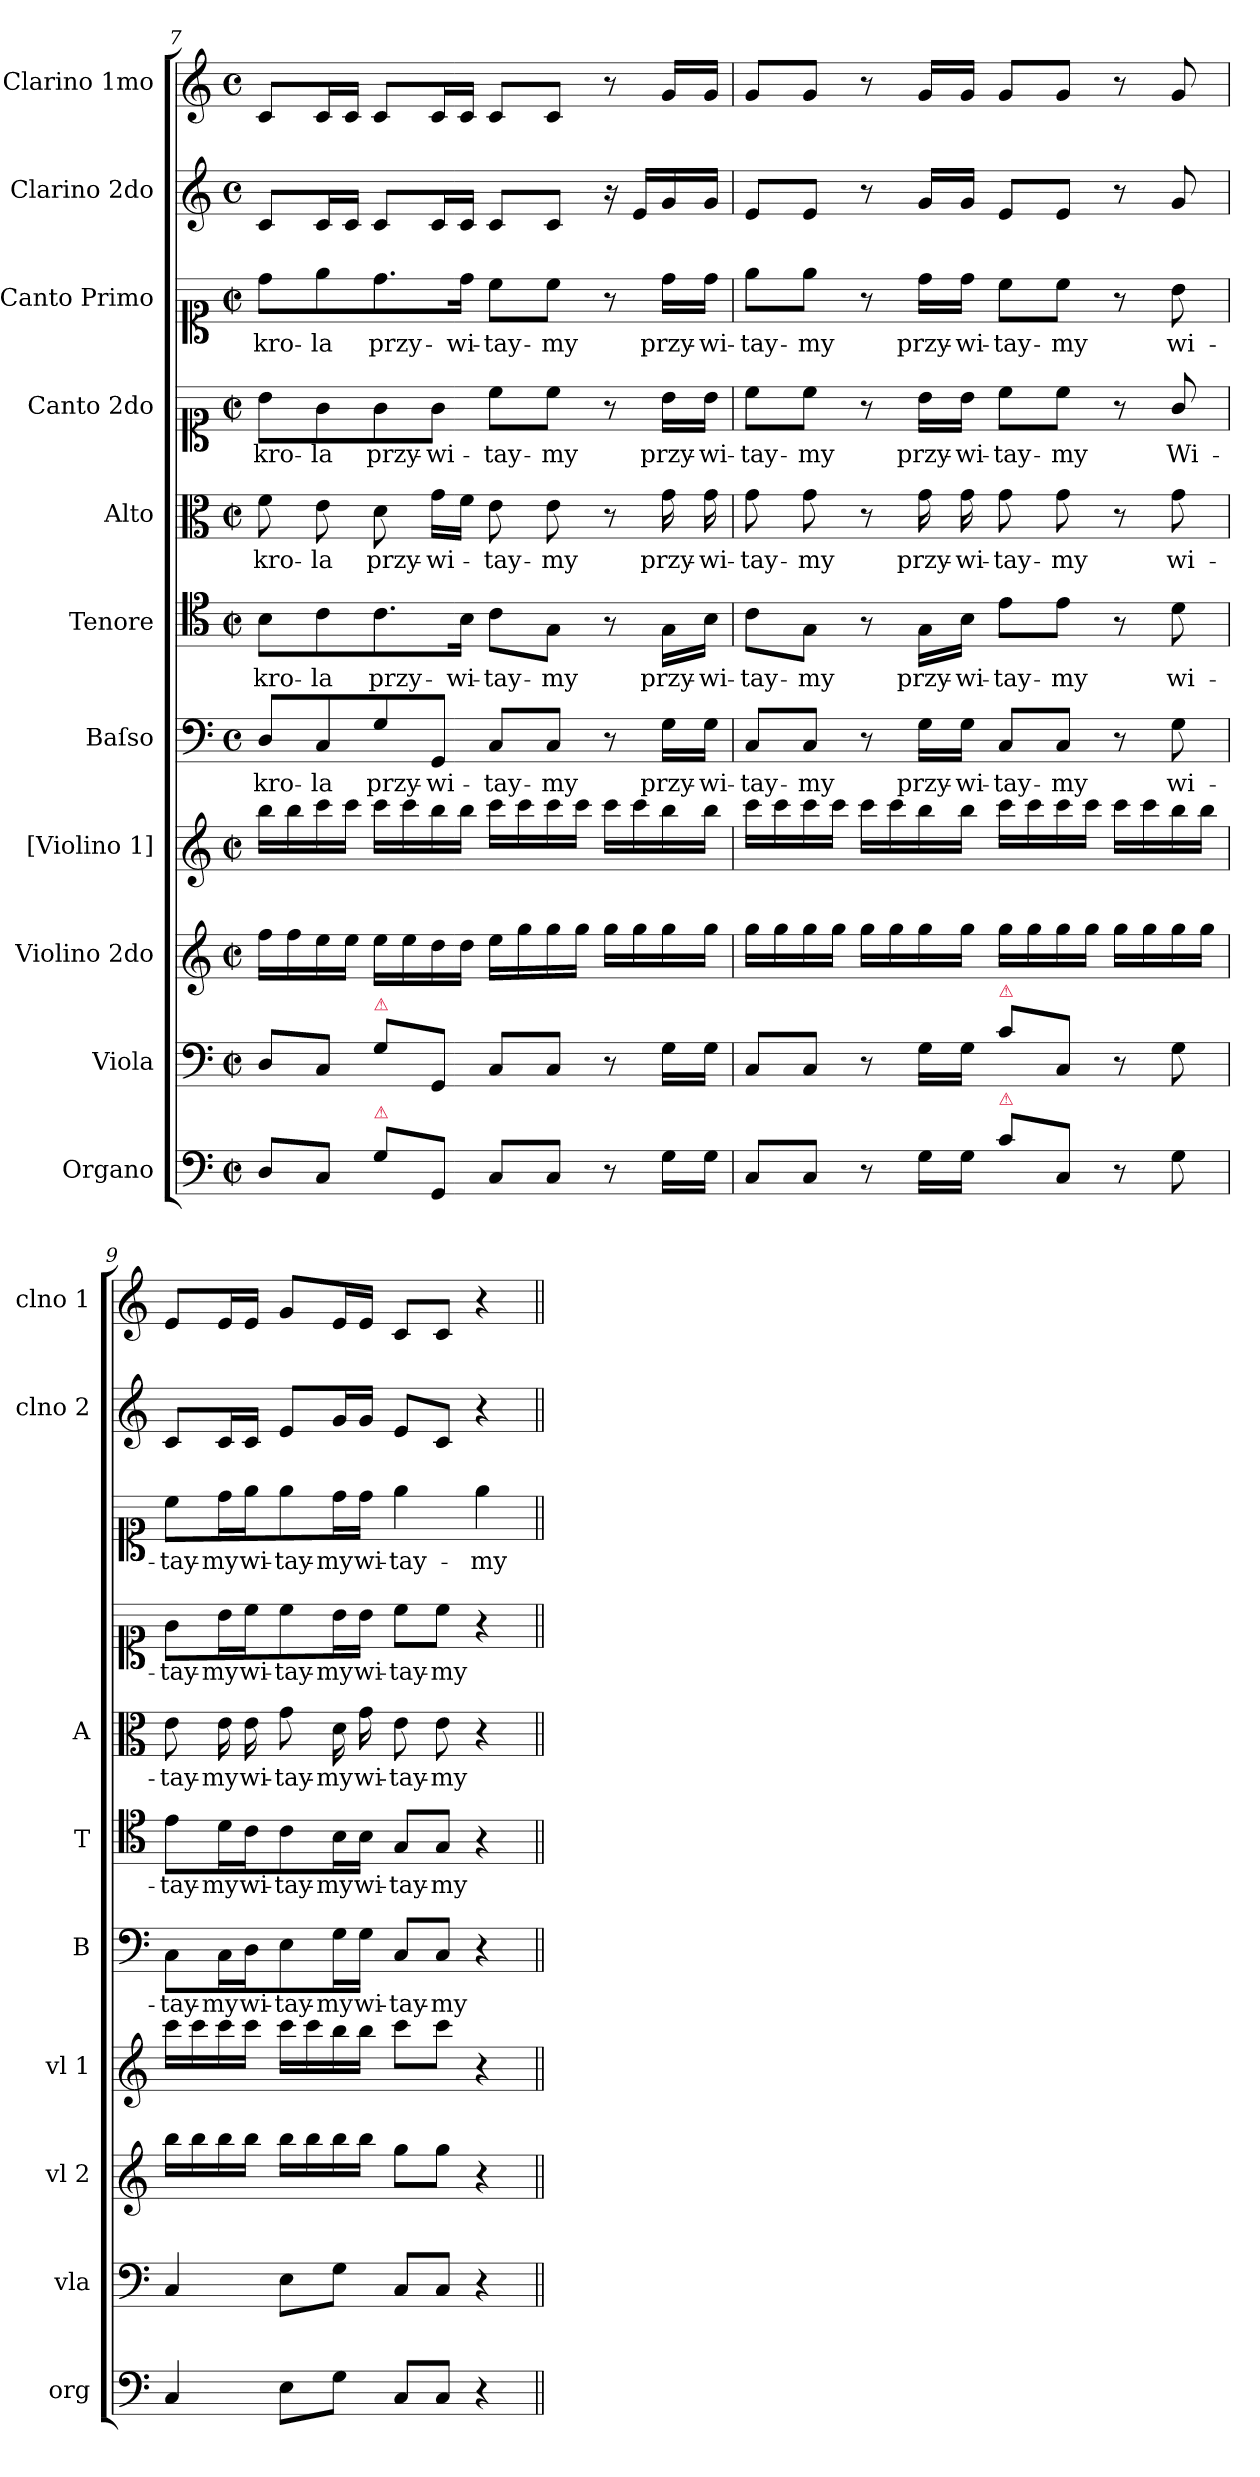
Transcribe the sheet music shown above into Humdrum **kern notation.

**kern	**kern	**kern	**kern	**kern	**text	**kern	**text	**kern	**text	**kern	**text	**kern	**text	**kern	**kern
*part11	*part10	*part9	*part8	*part7	*part7	*part6	*part6	*part5	*part5	*part4	*part4	*part3	*part3	*part2	*part1
*staff11	*staff10	*staff9	*staff8	*staff7	*staff7	*staff6	*staff6	*staff5	*staff5	*staff4	*staff4	*staff3	*staff3	*staff2	*staff1
*I"Organo	*I"Viola	*I"Violino 2do	*I"[Violino 1]	*I"Baſso	*	*I"Tenore	*	*I"Alto	*	*I"Canto 2do	*	*I"Canto Primo	*	*I"Clarino 2do	*I"Clarino 1mo
*I'org	*I'vla	*I'vl 2	*I'vl 1	*I'B	*	*I'T	*	*I'A	*	*	*	*	*	*I'clno 2	*I'clno 1
*clefF4	*clefF4	*clefG2	*clefG2	*clefF4	*	*clefC4	*	*clefC3	*	*clefC1	*	*clefC1	*	*clefG2	*clefG2
*k[]	*k[]	*k[]	*k[]	*k[]	*	*k[]	*	*k[]	*	*k[]	*	*k[]	*	*k[]	*k[]
*C:	*C:	*C:	*C:	*C:	*	*C:	*	*C:	*	*C:	*	*C:	*	*C:	*C:
*M2/2	*M2/2	*M2/2	*M2/2	*M2/2	*	*M2/2	*	*M2/2	*	*M2/2	*	*M2/2	*	*M2/2	*M2/2
*met(c|)	*met(c|)	*met(c|)	*met(c|)	*met(c)	*	*met(c|)	*	*met(c|)	*	*met(c|)	*	*met(c|)	*	*met(c)	*met(c)
=7	=7	=7	=7	=7	=7	=7	=7	=7	=7	=7	=7	=7	=7	=7	=7
8D/L	8D/L	16ff\LL	16bb\LL	8D/L	kro-	8B\L	kro-	8f\	kro-	8b\L	kro-	8dd\L	kro-	8c/L	8c/L
.	.	16ff\	16bb\	.	.	.	.	.	.	.	.	.	.	.	.
8C/J	8C/J	16ee\	16ccc\	8C/	-la	8c\	-la	8e\	-la	8g\	-la	8ee\	-la	16c/L	16c/L
.	.	16ee\JJ	16ccc\JJ	.	.	.	.	.	.	.	.	.	.	16c/JJ	16c/JJ
!	!LO:TX:a:color=crimson:t=⚠	!	!	!	!	!	!	!	!	!	!	!	!	!	!
!LO:TX:a:color=crimson:t=⚠	!	!	!	!	!	!	!	!	!	!	!	!	!	!	!
8G\L	8G\L	16ee\LL	16ccc\LL	8G/	przy-	8.c\	przy-	8d\	przy-	8g\	przy-	8.dd\	przy-	8c/L	8c/L
.	.	16ee\	16ccc\	.	.	.	.	.	.	.	.	.	.	.	.
8GG/J	8GG/J	16dd\	16bb\	8GG/J	-wi-	.	.	16g\LL	-wi-	8g\J	-wi-	.	.	16c/L	16c/L
.	.	16dd\JJ	16bb\JJ	.	.	16B\Jk	-wi-	16f\JJ	.	.	.	16dd\Jk	-wi-	16c/JJ	16c/JJ
8C/L	8C/L	16ee\LL	16ccc\LL	8C/L	-tay-	8c\L	-tay-	8e\	-tay-	8cc\L	-tay-	8cc\L	-tay-	8c/L	8c/L
.	.	16gg\	16ccc\	.	.	.	.	.	.	.	.	.	.	.	.
8C/J	8C/J	16gg\	16ccc\	8C/J	-my	8G\J	-my	8e\	-my	8cc\J	-my	8cc\J	-my	8c/J	8c/J
.	.	16gg\JJ	16ccc\JJ	.	.	.	.	.	.	.	.	.	.	.	.
8r	8r	16gg\LL	16ccc\LL	8r	.	8r	.	8r	.	8r	.	8r	.	16r	8r
.	.	16gg\	16ccc\	.	.	.	.	.	.	.	.	.	.	16e/LL	.
16G\LL	16G\LL	16gg\	16bb\	16G\LL	przy-	16G\LL	przy-	16g\	przy-	16b\LL	przy-	16dd\LL	przy-	16g/	16g/LL
16G\JJ	16G\JJ	16gg\JJ	16bb\JJ	16G\JJ	-wi-	16B\JJ	-wi-	16g\	-wi-	16b\JJ	-wi-	16dd\JJ	-wi-	16g/JJ	16g/JJ
=8	=8	=8	=8	=8	=8	=8	=8	=8	=8	=8	=8	=8	=8	=8	=8
8C/L	8C/L	16gg\LL	16ccc\LL	8C/L	-tay-	8c\L	-tay-	8g\	-tay-	8cc\L	-tay-	8ee\L	-tay-	8e/L	8g/L
.	.	16gg\	16ccc\	.	.	.	.	.	.	.	.	.	.	.	.
8C/J	8C/J	16gg\	16ccc\	8C/J	-my	8G\J	-my	8g\	-my	8cc\J	-my	8ee\J	-my	8e/J	8g/J
.	.	16gg\JJ	16ccc\JJ	.	.	.	.	.	.	.	.	.	.	.	.
8r	8r	16gg\LL	16ccc\LL	8r	.	8r	.	8r	.	8r	.	8r	.	8r	8r
.	.	16gg\	16ccc\	.	.	.	.	.	.	.	.	.	.	.	.
16G\LL	16G\LL	16gg\	16bb\	16G\LL	przy-	16G\LL	przy-	16g\	przy-	16b\LL	przy-	16dd\LL	przy-	16g/LL	16g/LL
16G\JJ	16G\JJ	16gg\JJ	16bb\JJ	16G\JJ	-wi-	16B\JJ	-wi-	16g\	-wi-	16b\JJ	-wi-	16dd\JJ	-wi-	16g/JJ	16g/JJ
!	!LO:TX:a:color=crimson:t=⚠	!	!	!	!	!	!	!	!	!	!	!	!	!	!
!LO:TX:a:color=crimson:t=⚠	!	!	!	!	!	!	!	!	!	!	!	!	!	!	!
8c\L	8c\L	16gg\LL	16ccc\LL	8C/L	-tay-	8e\L	-tay-	8g\	-tay-	8cc\L	-tay-	8cc\L	-tay-	8e/L	8g/L
.	.	16gg\	16ccc\	.	.	.	.	.	.	.	.	.	.	.	.
8C/J	8C/J	16gg\	16ccc\	8C/J	-my	8e\J	-my	8g\	-my	8cc\J	-my	8cc\J	-my	8e/J	8g/J
.	.	16gg\JJ	16ccc\JJ	.	.	.	.	.	.	.	.	.	.	.	.
8r	8r	16gg\LL	16ccc\LL	8r	.	8r	.	8r	.	8r	.	8r	.	8r	8r
.	.	16gg\	16ccc\	.	.	.	.	.	.	.	.	.	.	.	.
8G\	8G\	16gg\	16bb\	8G\	wi-	8d\	wi-	8g\	wi-	8g/	Wi-	8b\	wi-	8g/	8g/
.	.	16gg\JJ	16bb\JJ	.	.	.	.	.	.	.	.	.	.	.	.
=9	=9	=9	=9	=9	=9	=9	=9	=9	=9	=9	=9	=9	=9	=9	=9
4C/	4C/	16bb\LL	16ccc\LL	8C\L	-tay-	8e\L	-tay-	8e\	-tay-	8g\L	-tay-	8cc\L	-tay-	8c/L	8e/L
.	.	16bb\	16ccc\	.	.	.	.	.	.	.	.	.	.	.	.
.	.	16bb\	16ccc\	16C\L	-my	16d\L	-my	16e\	-my	16b\L	-my	16dd\L	-my	16c/L	16e/L
.	.	16bb\JJ	16ccc\JJ	16D\J	wi-	16c\J	wi-	16e\	wi-	16cc\J	wi-	16ee\J	wi-	16c/JJ	16e/JJ
8E\L	8E\L	16bb\LL	16ccc\LL	8E\	-tay-	8c\	-tay-	8g\	-tay-	8cc\	-tay-	8ee\	-tay-	8e/L	8g/L
.	.	16bb\	16ccc\	.	.	.	.	.	.	.	.	.	.	.	.
8G\J	8G\J	16bb\	16bb\	16G\L	-my	16B\L	-my	16d\	-my	16b\L	-my	16dd\L	-my	16g/L	16e/L
.	.	16bb\JJ	16bb\JJ	16G\JJ	wi-	16B\JJ	wi-	16g\	wi-	16b\JJ	wi-	16dd\JJ	wi-	16g/JJ	16e/JJ
8C/L	8C/L	8gg\L	8ccc\L	8C/L	-tay-	8G/L	-tay-	8e\	-tay-	8cc\L	-tay-	4ee\	-tay-	8e/L	8c/L
8C/J	8C/J	8gg\J	8ccc\J	8C/J	-my	8G/J	-my	8e\	-my	8cc\J	-my	.	.	8c/J	8c/J
4r	4r	4r	4r	4r	.	4r	.	4r	.	4r	.	4ee\	-my	4r	4r
=||	=||	=||	=||	=||	=||	=||	=||	=||	=||	=||	=||	=||	=||	=||	=||
*-	*-	*-	*-	*-	*-	*-	*-	*-	*-	*-	*-	*-	*-	*-	*-
